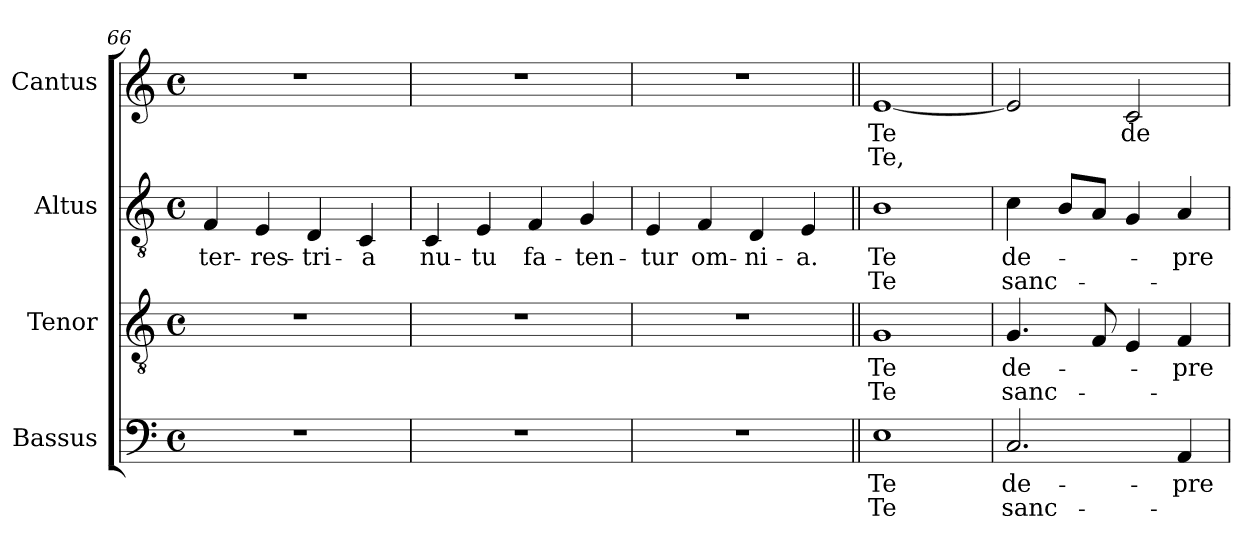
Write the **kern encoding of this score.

**kern	**text	**text	**kern	**text	**text	**kern	**text	**text	**kern	**text	**text
*part4	*part4	*part4	*part3	*part3	*part3	*part2	*part2	*part2	*part1	*part1	*part1
*staff4	*staff4	*staff4	*staff3	*staff3	*staff3	*staff2	*staff2	*staff2	*staff1	*staff1	*staff1
*I"Bassus	*	*	*I"Tenor	*	*	*I"Altus	*	*	*I"Cantus	*	*
*I'B.	*	*	*I'T.	*	*	*I'A.	*	*	*I'S.	*	*
*clefF4	*	*	*clefGv2	*	*	*clefGv2	*	*	*clefG2	*	*
*	*	*	*ITrd7c12	*	*	*ITrd7c12	*	*	*	*	*
*k[]	*	*	*k[]	*	*	*k[]	*	*	*k[]	*	*
*C:	*	*	*C:	*	*	*C:	*	*	*C:	*	*
*M4/4	*	*	*M4/4	*	*	*M4/4	*	*	*M4/4	*	*
*met(c)	*	*	*met(c)	*	*	*met(c)	*	*	*met(c)	*	*
=66	=66	=66	=66	=66	=66	=66	=66	=66	=66	=66	=66
!	!	!	!	!	!	!	!LO:LY:b:color=#000000	!	!	!	!
1r	.	.	1r	.	.	4FFi/	ter-	.	1r	.	.
!	!	!	!	!	!	!	!LO:LY:b:color=#000000	!	!	!	!
.	.	.	.	.	.	4EEi/	-res-	.	.	.	.
!	!	!	!	!	!	!	!LO:LY:b:color=#000000	!	!	!	!
.	.	.	.	.	.	4DDi/	-tri-	.	.	.	.
!	!	!	!	!	!	!	!LO:LY:b:color=#000000	!	!	!	!
.	.	.	.	.	.	4CCi/	-a	.	.	.	.
=67	=67	=67	=67	=67	=67	=67	=67	=67	=67	=67	=67
!	!	!	!	!	!	!	!LO:LY:b:color=#000000	!	!	!	!
1r	.	.	1r	.	.	4CCi/	nu-	.	1r	.	.
!	!	!	!	!	!	!	!LO:LY:b:color=#000000	!	!	!	!
.	.	.	.	.	.	4EEi/	-tu	.	.	.	.
!	!	!	!	!	!	!	!LO:LY:b:color=#000000	!	!	!	!
.	.	.	.	.	.	4FFi/	fa-	.	.	.	.
!	!	!	!	!	!	!	!LO:LY:b:color=#000000	!	!	!	!
.	.	.	.	.	.	4GGi/	-ten-	.	.	.	.
=68	=68	=68	=68	=68	=68	=68	=68	=68	=68	=68	=68
!	!	!	!	!	!	!	!LO:LY:b:color=#000000	!	!	!	!
1r	.	.	1r	.	.	4EEi/	-tur	.	1r	.	.
!	!	!	!	!	!	!	!LO:LY:b:color=#000000	!	!	!	!
.	.	.	.	.	.	4FFi/	om-	.	.	.	.
!	!	!	!	!	!	!	!LO:LY:b:color=#000000	!	!	!	!
.	.	.	.	.	.	4DDi/	-ni-	.	.	.	.
!	!	!	!	!	!	!	!LO:LY:b:color=#000000	!	!	!	!
.	.	.	.	.	.	4EEi/	-a.	.	.	.	.
!!LO:PB:g=z
=69||	=69||	=69||	=69||	=69||	=69||	=69||	=69||	=69||	=69||	=69||	=69||
!	!LO:LY:b:color=#000000	!LO:LY:b:color=#000000	!	!	!	!	!	!	!	!	!
!	!	!	!	!LO:LY:b:color=#000000	!LO:LY:b:color=#000000	!	!	!	!	!	!
!	!	!	!	!	!	!	!LO:LY:b:color=#000000	!LO:LY:b:color=#000000	!	!	!
!	!	!	!	!	!	!	!	!	!	!LO:LY:b:color=#000000	!LO:LY:b:color=#000000
1Ei	Te	Te	1GGi	Te	Te	1BBi	Te	Te	[1ei	Te	Te,
=70	=70	=70	=70	=70	=70	=70	=70	=70	=70	=70	=70
!	!LO:LY:b:color=#000000	!LO:LY:b:color=#000000	!	!	!	!	!	!	!	!	!
!	!	!	!	!LO:LY:b:color=#000000	!LO:LY:b:color=#000000	!	!	!	!	!	!
!	!	!	!	!	!	!	!LO:LY:b:color=#000000	!LO:LY:b:color=#000000	!	!	!
2.Ci/	de-	sanc-	4.GGi/	de-	sanc-	4Ci\	de-	sanc-	2ei/]	.	.
.	.	.	.	.	.	8BBi/L	.	.	.	.	.
.	.	.	8FFi/	.	.	8AAi/J	.	.	.	.	.
!	!	!	!	!	!	!	!	!	!	!LO:LY:b:color=#000000	!
.	.	.	4EEi/	.	.	4GGi/	.	.	2ci/	de-	.
!	!LO:LY:b:color=#000000	!	!	!	!	!	!	!	!	!	!
!	!	!	!	!LO:LY:b:color=#000000	!	!	!	!	!	!	!
!	!	!	!	!	!	!	!LO:LY:b:color=#000000	!	!	!	!
4AAi/	-pre-	.	4FFi/	-pre-	.	4AAi/	-pre-	.	.	.	.
=	=	=	=	=	=	=	=	=	=	=	=
*-	*-	*-	*-	*-	*-	*-	*-	*-	*-	*-	*-
